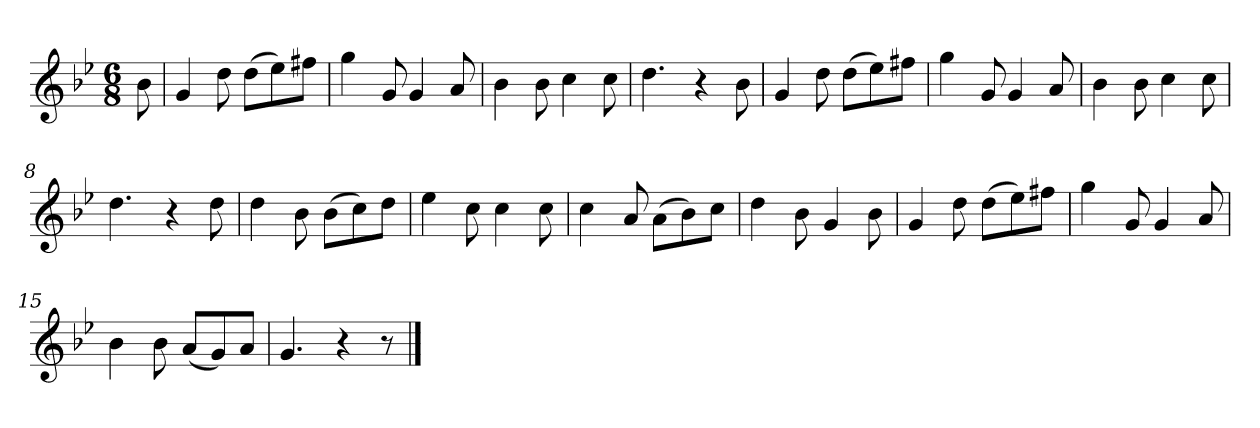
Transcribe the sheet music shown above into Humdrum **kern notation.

**kern
*part1
*staff1
*k[b-e-]
*M6/8
*MM120
=
8b-
=1
4g
8dd
(8ddL
8ee-)
8ff#XJ
=2
4gg
8g
4g
8a
=3
4b-
8b-
4cc
8cc
=4
4.dd
4r
8b-
=5
4g
8dd
(8ddL
8ee-)
8ff#XJ
=6
4gg
8g
4g
8a
=7
4b-
8b-
4cc
8cc
=8
4.dd
4r
8dd
=9
4dd
8b-
(8b-L
8cc)
8ddJ
=10
4ee-
8cc
4cc
8cc
=11
4cc
8a
(8aL
8b-)
8ccJ
=12
4dd
8b-
4g
8b-
=13
4g
8dd
(8ddL
8ee-)
8ff#XJ
=14
4gg
8g
4g
8a
=15
4b-
8b-
(8aL
8g)
8aJ
=16
4.g
4r
8r
==
*-
